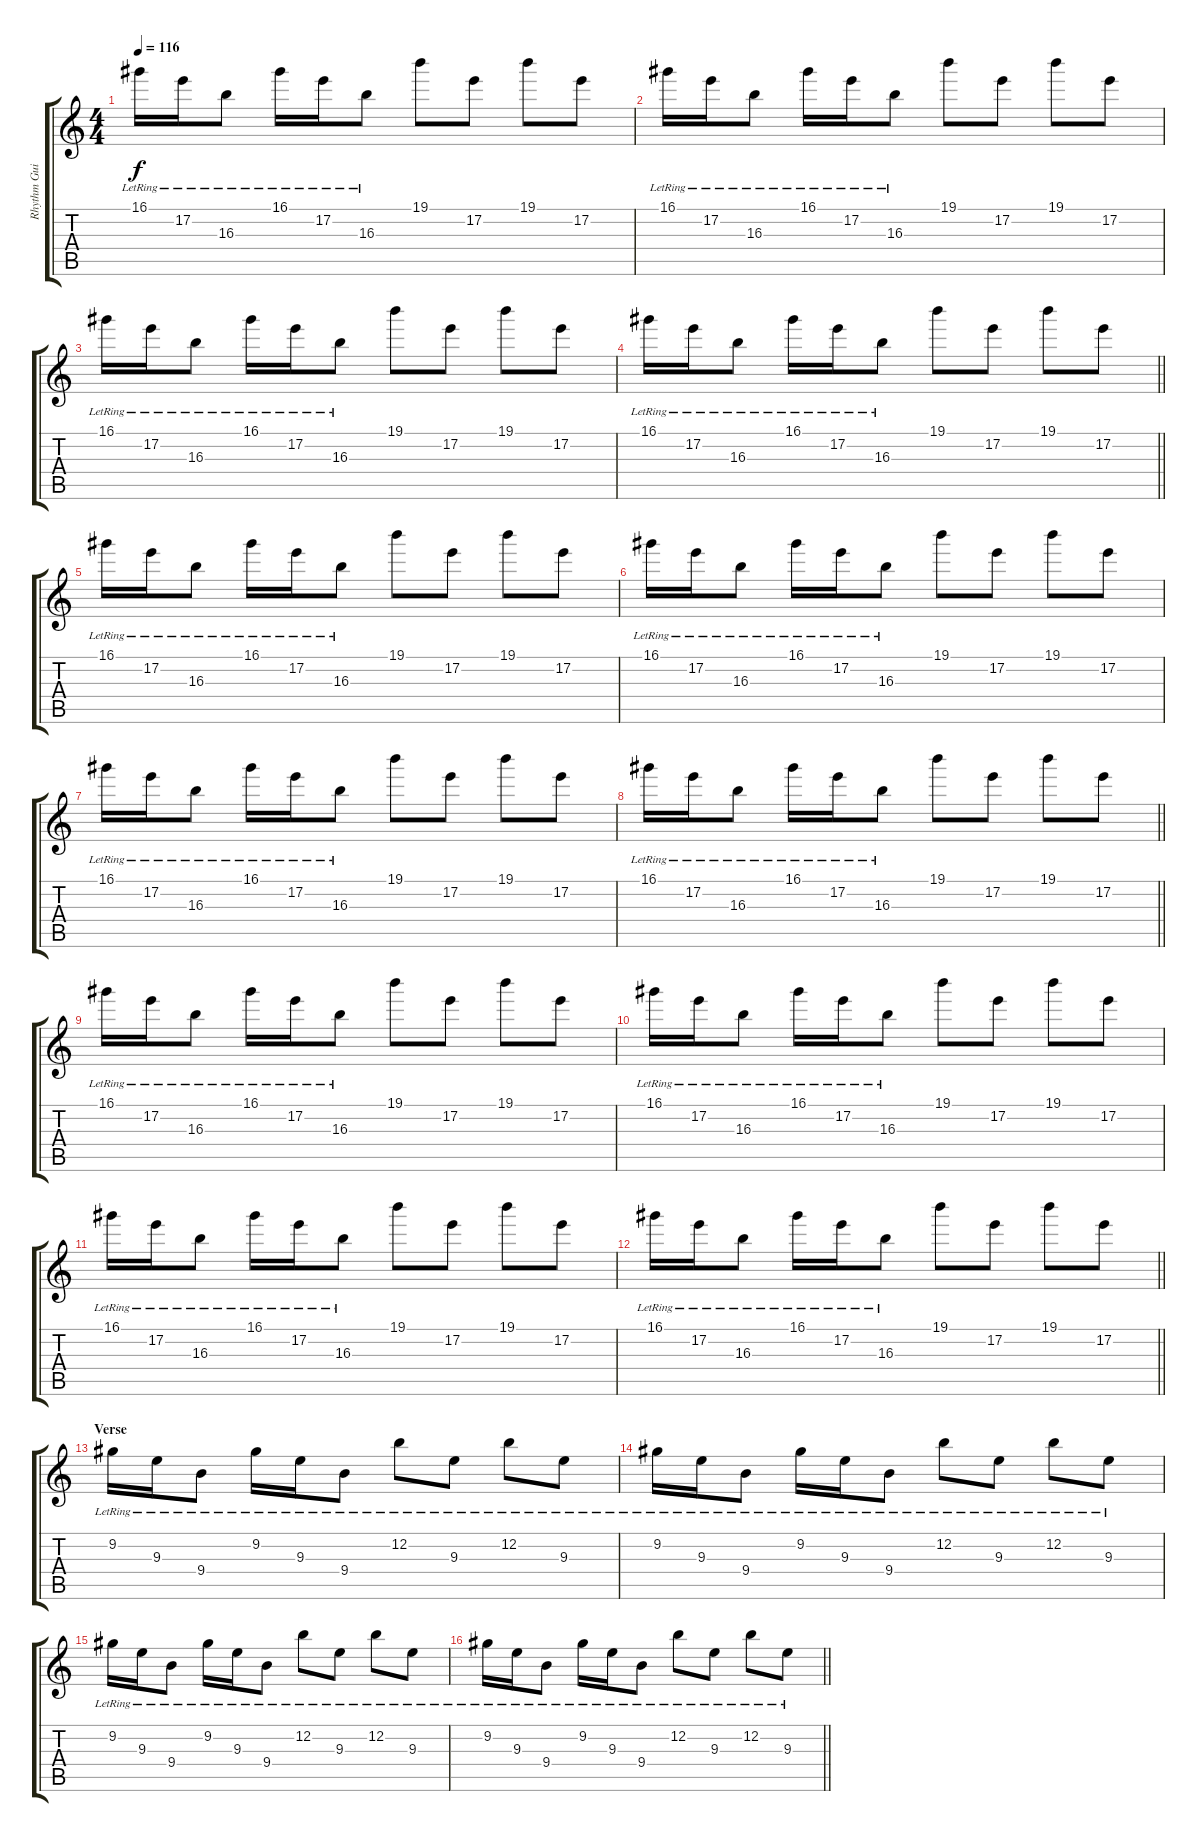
\track ("Rhythm Guitar" "Rhythm Gui") {instrument electricguitarjazz}
\staff {score tabs}
\tuning (E4 B3 G3 D3 A2 E2) {hide}
\ts (4 4)
\tempo 116
\clef g2
\ks c
16.1{lr}.16{dy f} 17.2{lr}.16 16.3{lr}.8 16.1{lr}.16 17.2{lr}.16 16.3{lr}.8 19.1.8 17.2.8 19.1.8 17.2.8 |
16.1{lr}.16 17.2{lr}.16 16.3{lr}.8 16.1{lr}.16 17.2{lr}.16 16.3{lr}.8 19.1.8 17.2.8 19.1.8 17.2.8 |
16.1{lr}.16 17.2{lr}.16 16.3{lr}.8 16.1{lr}.16 17.2{lr}.16 16.3{lr}.8 19.1.8 17.2.8 19.1.8 17.2.8 |
\barLineRight lightlight
16.1{lr}.16 17.2{lr}.16 16.3{lr}.8 16.1{lr}.16 17.2{lr}.16 16.3{lr}.8 19.1.8 17.2.8 19.1.8 17.2.8 |
16.1{lr}.16 17.2{lr}.16 16.3{lr}.8 16.1{lr}.16 17.2{lr}.16 16.3{lr}.8 19.1.8 17.2.8 19.1.8 17.2.8 |
16.1{lr}.16 17.2{lr}.16 16.3{lr}.8 16.1{lr}.16 17.2{lr}.16 16.3{lr}.8 19.1.8 17.2.8 19.1.8 17.2.8 |
16.1{lr}.16 17.2{lr}.16 16.3{lr}.8 16.1{lr}.16 17.2{lr}.16 16.3{lr}.8 19.1.8 17.2.8 19.1.8 17.2.8 |
\barLineRight lightlight
16.1{lr}.16 17.2{lr}.16 16.3{lr}.8 16.1{lr}.16 17.2{lr}.16 16.3{lr}.8 19.1.8 17.2.8 19.1.8 17.2.8 |
16.1{lr}.16 17.2{lr}.16 16.3{lr}.8 16.1{lr}.16 17.2{lr}.16 16.3{lr}.8 19.1.8 17.2.8 19.1.8 17.2.8 |
16.1{lr}.16 17.2{lr}.16 16.3{lr}.8 16.1{lr}.16 17.2{lr}.16 16.3{lr}.8 19.1.8 17.2.8 19.1.8 17.2.8 |
16.1{lr}.16 17.2{lr}.16 16.3{lr}.8 16.1{lr}.16 17.2{lr}.16 16.3{lr}.8 19.1.8 17.2.8 19.1.8 17.2.8 |
\barLineRight lightlight
16.1{lr}.16 17.2{lr}.16 16.3{lr}.8 16.1{lr}.16 17.2{lr}.16 16.3{lr}.8 19.1.8 17.2.8 19.1.8 17.2.8 |
\section ("" "Verse")
9.2{lr}.16 9.3{lr}.16 9.4{lr}.8 9.2{lr}.16 9.3{lr}.16 9.4{lr}.8 12.2{lr}.8 9.3{lr}.8 12.2{lr}.8 9.3{lr}.8 |
9.2{lr}.16 9.3{lr}.16 9.4{lr}.8 9.2{lr}.16 9.3{lr}.16 9.4{lr}.8 12.2{lr}.8 9.3{lr}.8 12.2{lr}.8 9.3{lr}.8 |
9.2{lr}.16 9.3{lr}.16 9.4{lr}.8 9.2{lr}.16 9.3{lr}.16 9.4{lr}.8 12.2{lr}.8 9.3{lr}.8 12.2{lr}.8 9.3{lr}.8 |
\barLineRight lightlight
9.2{lr}.16 9.3{lr}.16 9.4{lr}.8 9.2{lr}.16 9.3{lr}.16 9.4{lr}.8 12.2{lr}.8 9.3{lr}.8 12.2{lr}.8 9.3{lr}.8
